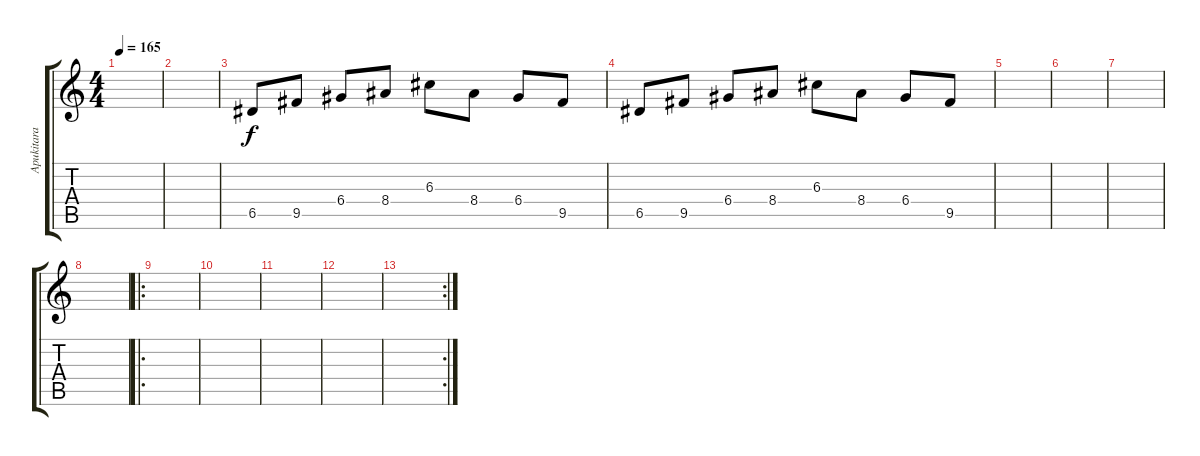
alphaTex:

\track ("Apukitara" "Apukitara") {instrument overdrivenguitar}
\staff {score tabs}
\tuning (E4 B3 G3 D3 A2 E2) {hide}
\ts (4 4)
\tempo 165
\clef g2
\ks c
|
|
6.5.8 9.5.8 6.4.8 8.4.8 6.3.8 8.4.8 6.4.8 9.5.8 |
6.5.8 9.5.8 6.4.8 8.4.8 6.3.8 8.4.8 6.4.8 9.5.8 |
|
|
|
|
\ro
|
|
|
|
\rc 2
